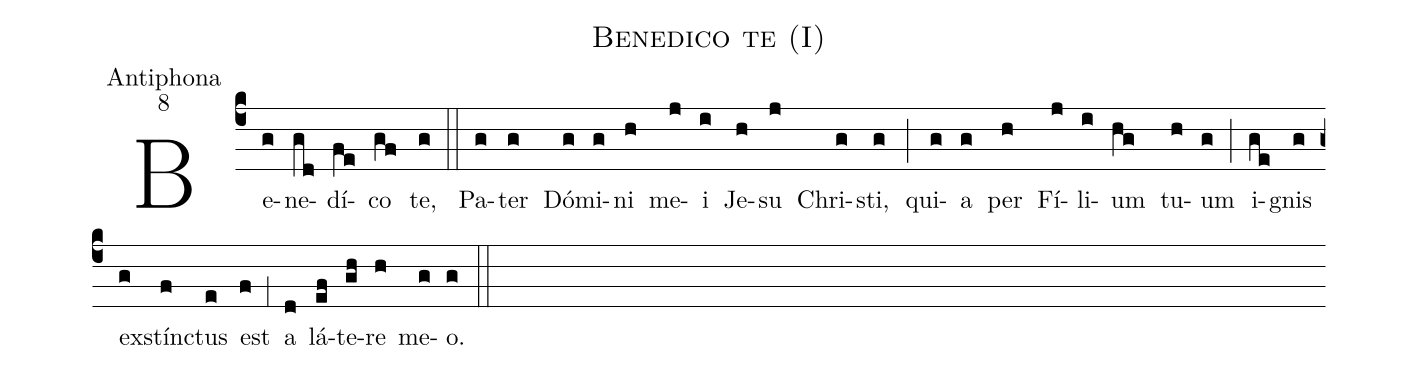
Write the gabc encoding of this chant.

name:Benedico te (I);
office-part:Antiphona;
mode:8;
%%
(c4) Be(g)ne(gd)dí(fe)co(gf) te,(g) (::) Pa(g)ter(g) Dó(g)mi(g)ni(h) me(j)i(i) Je(h)su(j) Chri(g)sti,(g) (;) qui(g)a(g) per(h) Fí(j)li(i)um(hg) tu(h)um(g) (;) i(ge)gnis(g) ex(g)stín(f)ctus(e) est(f) (;1) a(d) lá(ef)te(gh)re(h) me(g)o.(g) (::)
